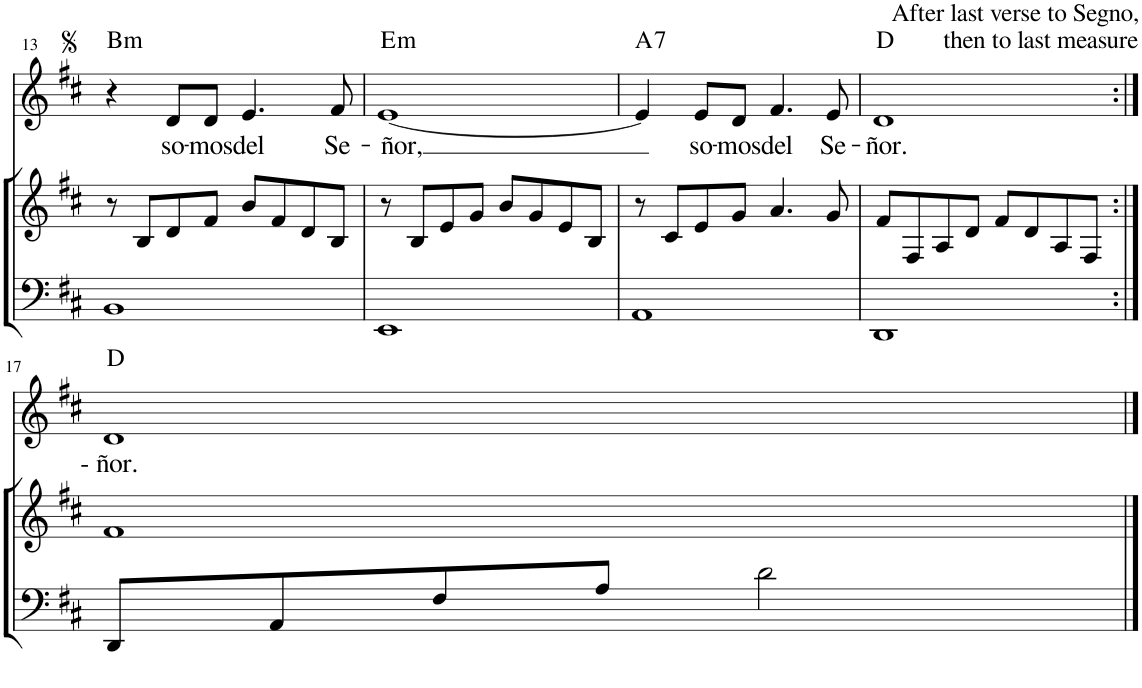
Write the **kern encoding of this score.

**kern	**kern	**kern	**text	**harte
*part2	*part2	*part1	*part1	*part1
*staff3	*staff2	*staff1	*staff1	*
*I"Piano	*	*I"Stimme	*	*
*I'Pno	*	*	*	*
!!LO:PB:g=z
*clefF4	*clefG2	*clefG2	*	*
*k[f#c#]	*k[f#c#]	*k[f#c#]	*	*
*M4/4	*M4/4	*M4/4	*	*
=13	=13	=13	=13	=13
!	!	!	!	!LO:H:kt=m
1BB	8r	4r	.	B:min
.	8B/L	.	.	.
!	!	!	!LO:LY:b	!
.	8d/	8d/L	so-	.
!	!	!	!LO:LY:b	!
.	8f#/J	8d/J	-mos	.
!	!	!	!LO:LY:b	!
.	8b/L	4.e/	del	.
.	8f#/	.	.	.
.	8d/	.	.	.
!	!	!	!LO:LY:b	!
.	8B/J	8f#/	Se-	.
=14	=14	=14	=14	=14
!	!	!	!LO:LY:b	!LO:H:kt=m
1EE	8r	[1e	-ñor,	E:min
.	8B/L	.	.	.
.	8e/	.	.	.
.	8g/J	.	.	.
.	8b/L	.	.	.
.	8g/	.	.	.
.	8e/	.	.	.
.	8B/J	.	.	.
=15	=15	=15	=15	=15
!	!	!	!	!LO:H:kt=7
1AA	8r	4e/]	.	A:7
.	8c#/L	.	.	.
!	!	!	!LO:LY:b	!
.	8e/	8e/L	so-	.
!	!	!	!LO:LY:b	!
.	8g/J	8d/J	-mos	.
!	!	!	!LO:LY:b	!
.	4.a/	4.f#/	del	.
!	!	!	!LO:LY:b	!
.	8g/	8e/	Se-	.
=16	=16	=16	=16	=16
!	!	!	!LO:LY:b	!
1DD	8f#/L	1d	-ñor.	D:maj
.	8F#/	.	.	.
.	8A/	.	.	.
.	8d/J	.	.	.
.	8f#/L	.	.	.
.	8d/	.	.	.
.	8A/	.	.	.
.	8F#/J	.	.	.
!	!	!LO:TX:a:t=After last verse to Segno,\nthen to last measure	!	!
!!LO:LB:g=z
=17:|!	=17:|!	=17:|!	=17:|!	=17:|!
!	!	!	!LO:LY:b	!
8DD/L	1f#	1d	-- ñor.	D:maj
8AA/	.	.	.	.
8F#/	.	.	.	.
8A/J	.	.	.	.
2d\	.	.	.	.
==	==	==	==	==
*-	*-	*-	*-	*-
